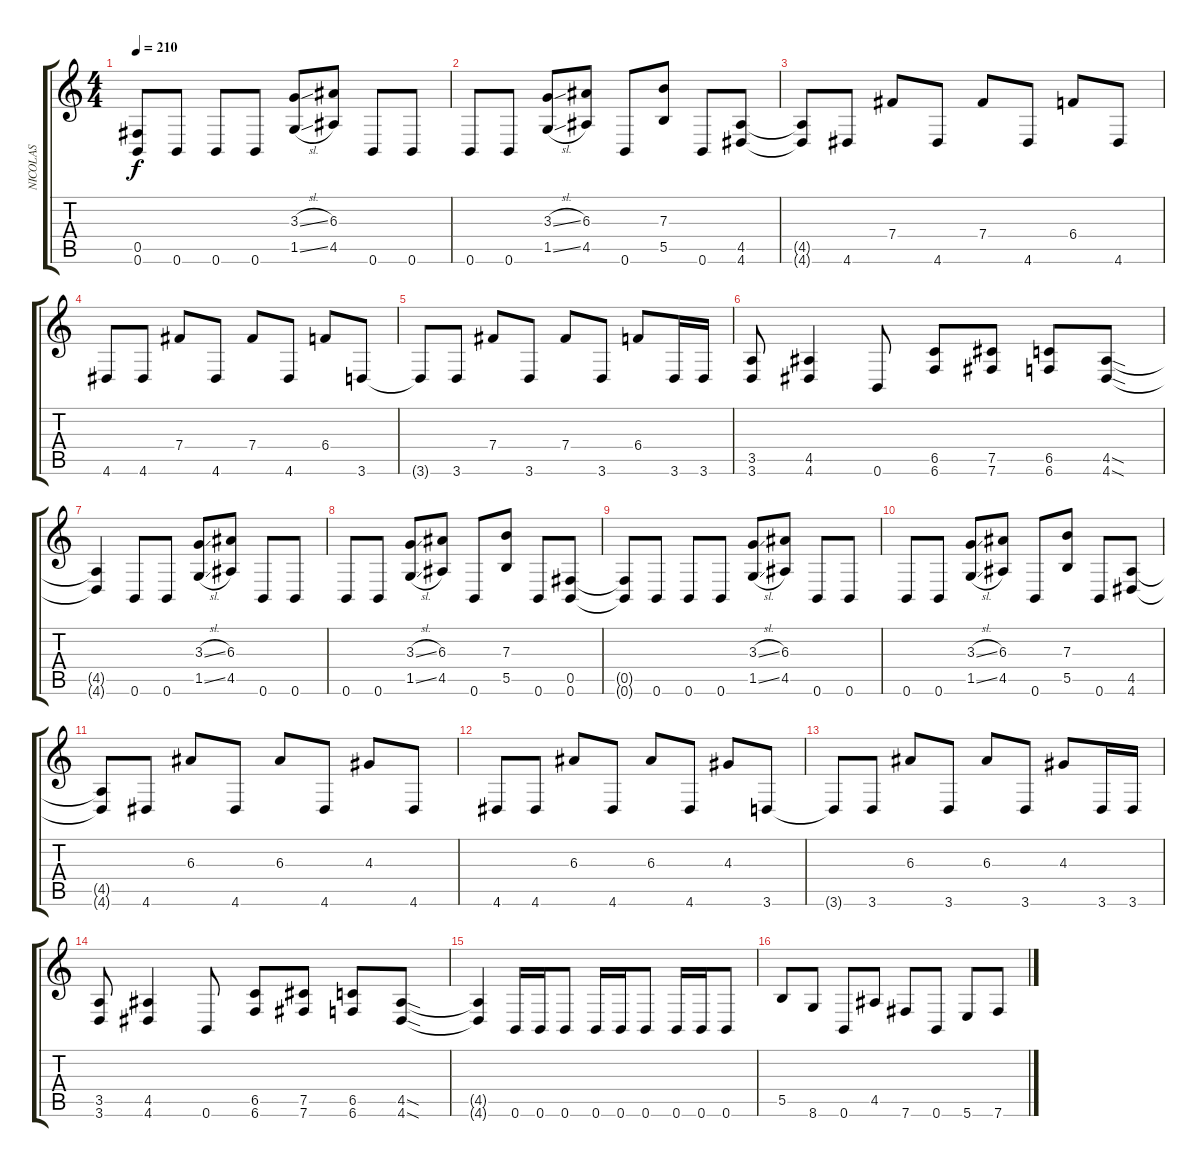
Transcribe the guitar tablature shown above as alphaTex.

\track ("NICOLAS" "NICOLAS") {instrument overdrivenguitar}
\staff {score tabs}
\tuning (Db4 Ab3 E3 B2 Gb2 B1) {hide}
\ts (4 4)
\tempo 210
\clef g2
\ks c
(0.5{t} 0.6{t}).8{dy f} 0.6.8 0.6.8 0.6.8 (3.3{sl} 1.5{sl}).8 (6.3 4.5).8 0.6.8 0.6.8 |
0.6.8 0.6.8 (3.3{sl} 1.5{sl}).8 (6.3 4.5).8 0.6.8 (7.3 5.5).8 0.6.8 (4.5 4.6).8 |
(4.5{t} 4.6{t}).8 4.6.8 7.4.8 4.6.8 7.4.8 4.6.8 6.4.8 4.6.8 |
4.6.8 4.6.8 7.4.8 4.6.8 7.4.8 4.6.8 6.4.8 3.6.8 |
3.6{t}.8 3.6.8 7.4.8 3.6.8 7.4.8 3.6.8 6.4.8 3.6.16 3.6.16 |
(3.5 3.6).8 (4.5 4.6).4 0.6.8 (6.5 6.6).8 (7.5 7.6).8 (6.5 6.6).8 (4.5{sod} 4.6{sod}).8 |
(4.5{t} 4.6{t}).4 0.6.8 0.6.8 (3.3{sl} 1.5{sl}).8 (6.3 4.5).8 0.6.8 0.6.8 |
0.6.8 0.6.8 (3.3{sl} 1.5{sl}).8 (6.3 4.5).8 0.6.8 (7.3 5.5).8 0.6.8 (0.5 0.6).8 |
(0.5{t} 0.6{t}).8 0.6.8 0.6.8 0.6.8 (3.3{sl} 1.5{sl}).8 (6.3 4.5).8 0.6.8 0.6.8 |
0.6.8 0.6.8 (3.3{sl} 1.5{sl}).8 (6.3 4.5).8 0.6.8 (7.3 5.5).8 0.6.8 (4.5 4.6).8 |
(4.5{t} 4.6{t}).8 4.6.8 6.3.8 4.6.8 6.3.8 4.6.8 4.3.8 4.6.8 |
4.6.8 4.6.8 6.3.8 4.6.8 6.3.8 4.6.8 4.3.8 3.6.8 |
3.6{t}.8 3.6.8 6.3.8 3.6.8 6.3.8 3.6.8 4.3.8 3.6.16 3.6.16 |
(3.5 3.6).8 (4.5 4.6).4 0.6.8 (6.5 6.6).8 (7.5 7.6).8 (6.5 6.6).8 (4.5{sod} 4.6{sod}).8 |
(4.5{t} 4.6{t}).4 0.6.16 0.6.16 0.6.8 0.6.16 0.6.16 0.6.8 0.6.16 0.6.16 0.6.8 |
5.5.8 8.6.8 0.6.8 4.5.8 7.6.8 0.6.8 5.6.8 7.6.8
